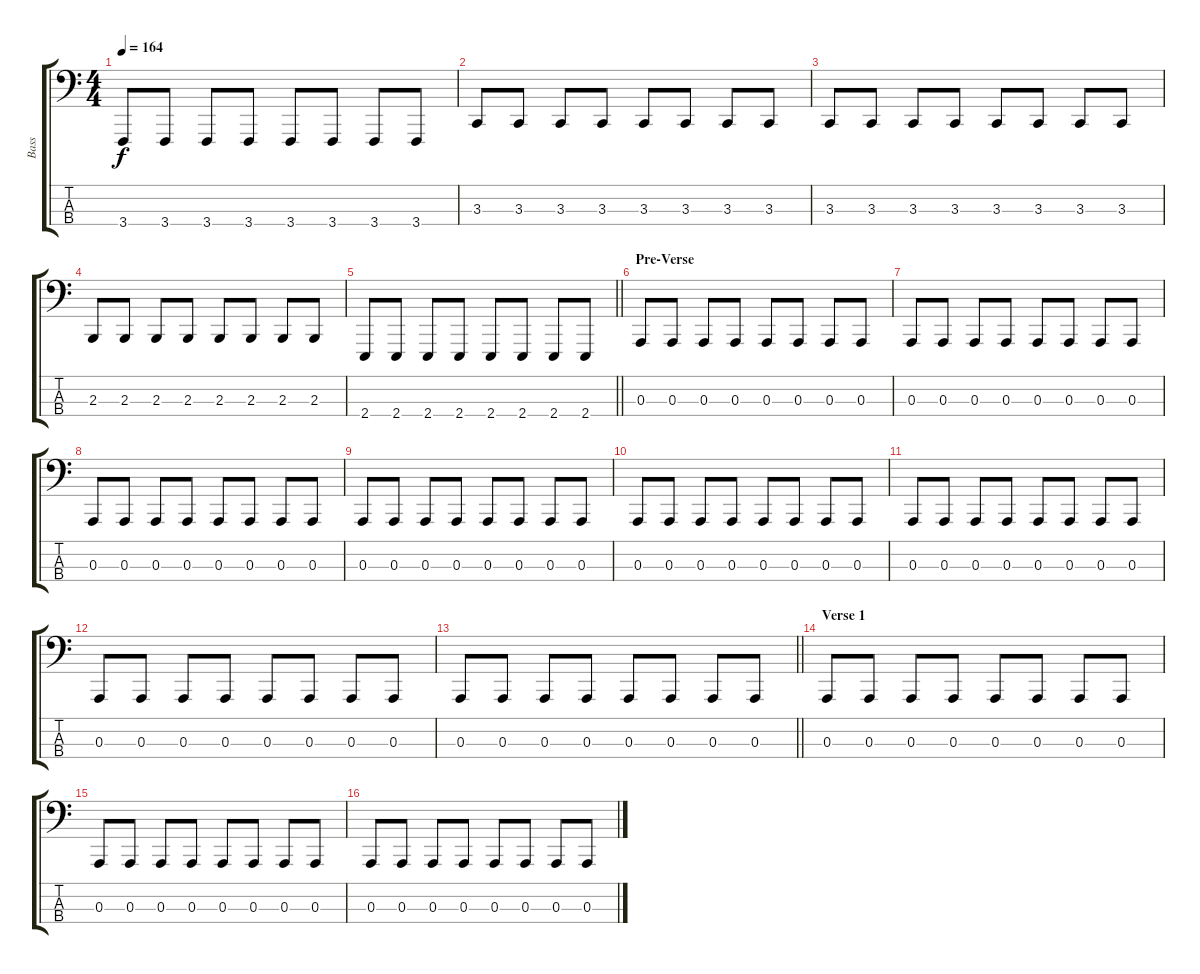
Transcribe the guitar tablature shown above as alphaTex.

\track ("Bass" "Bass") {instrument lead8bassandlead}
\staff {score tabs}
\tuning (G2 D2 A1 D1) {hide}
\ts (4 4)
\tempo 164
\clef f4
\ks c
3.4.8{dy f} 3.4.8 3.4.8 3.4.8 3.4.8 3.4.8 3.4.8 3.4.8 |
3.3.8 3.3.8 3.3.8 3.3.8 3.3.8 3.3.8 3.3.8 3.3.8 |
3.3.8 3.3.8 3.3.8 3.3.8 3.3.8 3.3.8 3.3.8 3.3.8 |
2.3.8 2.3.8 2.3.8 2.3.8 2.3.8 2.3.8 2.3.8 2.3.8 |
\barLineRight lightlight
2.4.8 2.4.8 2.4.8 2.4.8 2.4.8 2.4.8 2.4.8 2.4.8 |
\section ("" "Pre-Verse")
0.3.8 0.3.8 0.3.8 0.3.8 0.3.8 0.3.8 0.3.8 0.3.8 |
0.3.8 0.3.8 0.3.8 0.3.8 0.3.8 0.3.8 0.3.8 0.3.8 |
0.3.8 0.3.8 0.3.8 0.3.8 0.3.8 0.3.8 0.3.8 0.3.8 |
0.3.8 0.3.8 0.3.8 0.3.8 0.3.8 0.3.8 0.3.8 0.3.8 |
0.3.8 0.3.8 0.3.8 0.3.8 0.3.8 0.3.8 0.3.8 0.3.8 |
0.3.8 0.3.8 0.3.8 0.3.8 0.3.8 0.3.8 0.3.8 0.3.8 |
0.3.8 0.3.8 0.3.8 0.3.8 0.3.8 0.3.8 0.3.8 0.3.8 |
\barLineRight lightlight
0.3.8 0.3.8 0.3.8 0.3.8 0.3.8 0.3.8 0.3.8 0.3.8 |
\section ("" "Verse 1")
0.3.8 0.3.8 0.3.8 0.3.8 0.3.8 0.3.8 0.3.8 0.3.8 |
0.3.8 0.3.8 0.3.8 0.3.8 0.3.8 0.3.8 0.3.8 0.3.8 |
0.3.8 0.3.8 0.3.8 0.3.8 0.3.8 0.3.8 0.3.8 0.3.8
